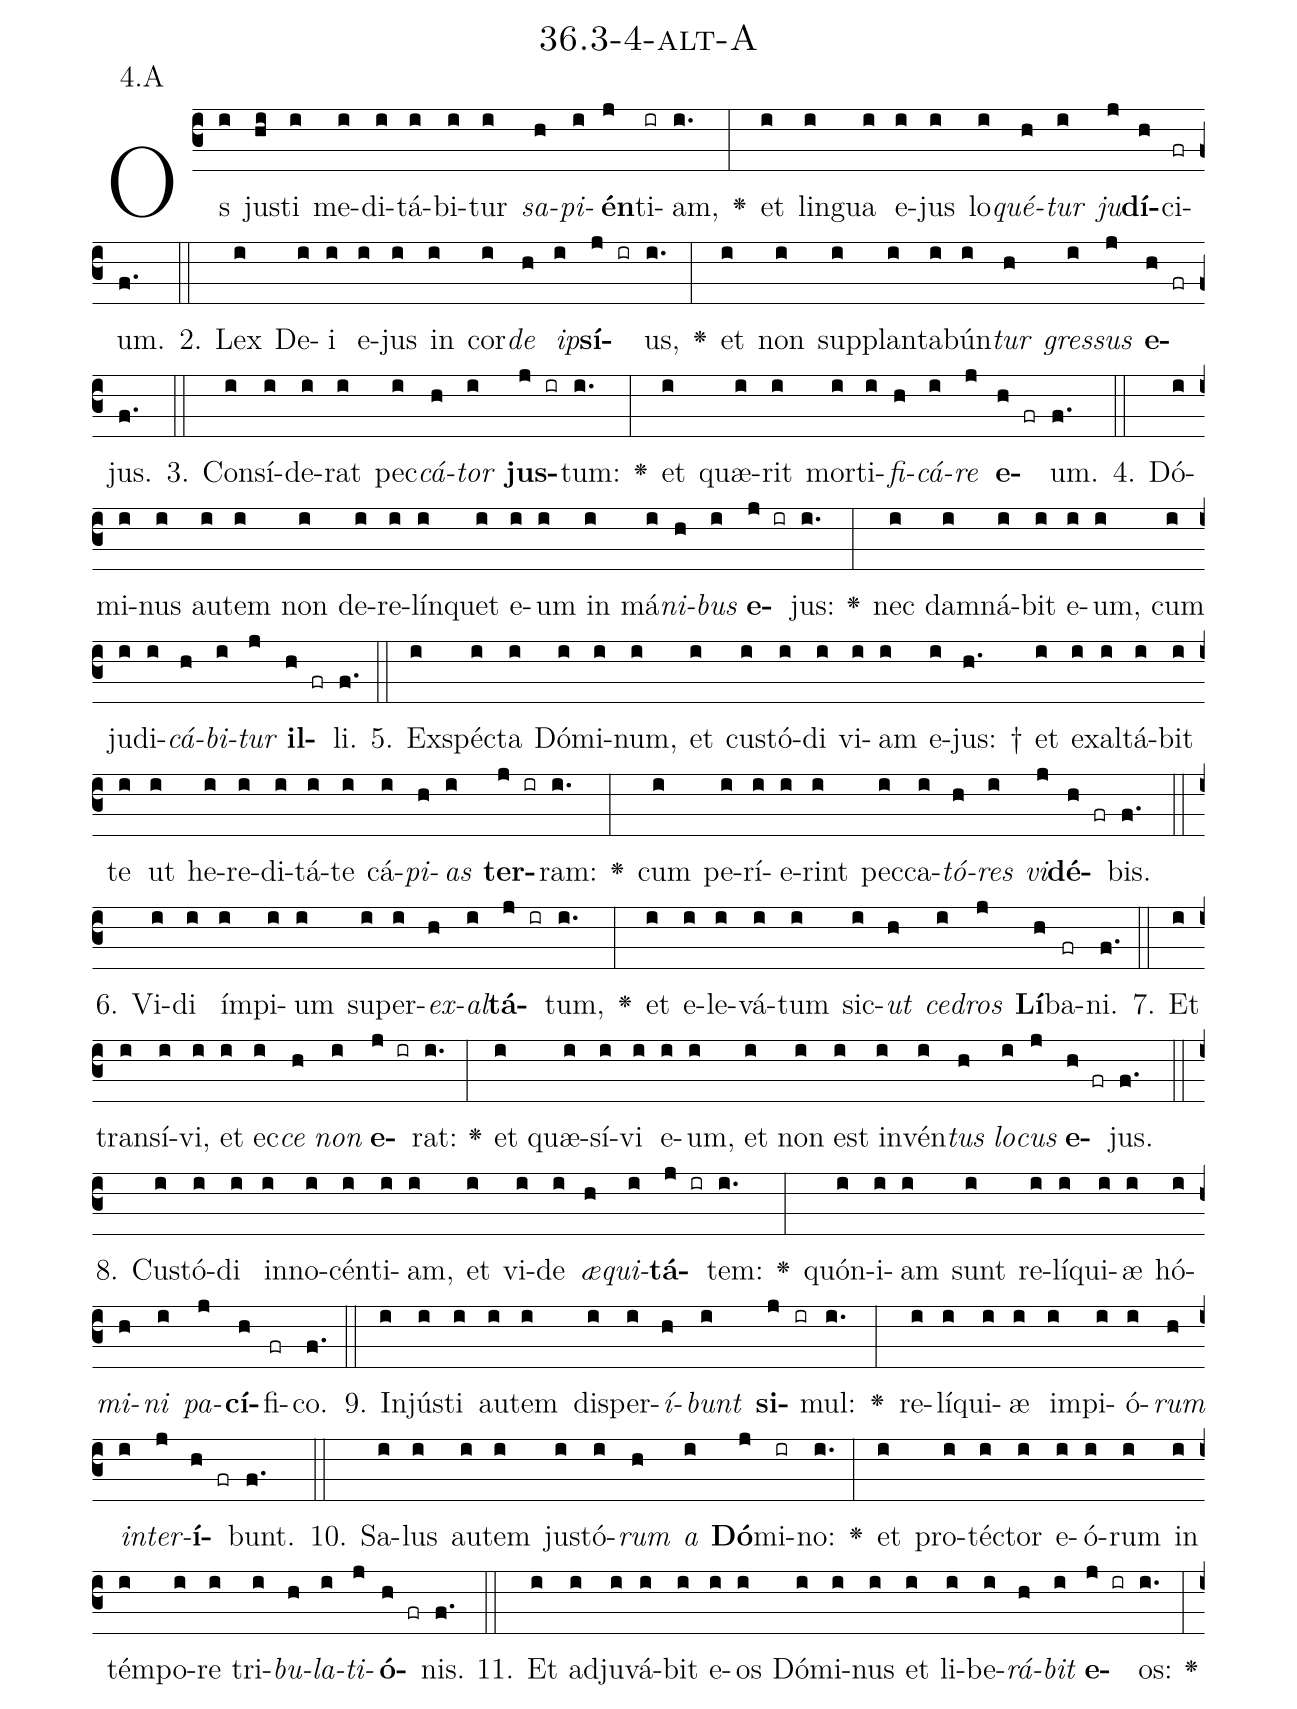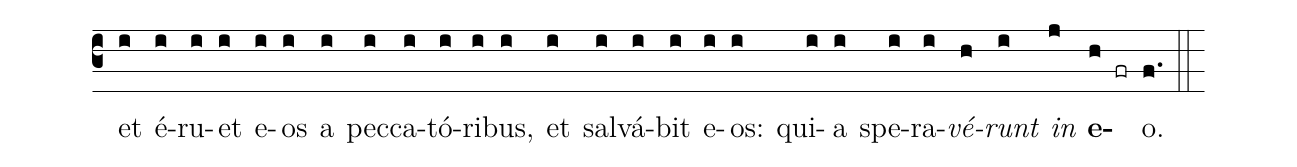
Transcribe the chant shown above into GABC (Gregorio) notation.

name: 36.3-4-alt-A;
annotation: 4.A;
%%
(c3)Os(i) jus(hi)ti(i) me(i)di(i)tá(i)bi(i)tur(i) <i>sa</i>(h)<i>pi</i>(i)<b>én</b>(j)ti(ir)am,(i.) <v>\greheightstar</v>(:) et(i) lin(i)gua(i) e(i)jus(i) lo(i)<i>qué</i>(h)<i>tur</i>(i) <i>ju</i>(j)<b>dí</b>(h)ci(fr)um.(f.) (::)
2. Lex(i) De(i)i(i) e(i)jus(i) in(i) cor(i)<i>de</i>(h) <i>ip</i>(i)<b>sí</b>(j ir)us,(i.) <v>\greheightstar</v>(:) et(i) non(i) sup(i)plan(i)ta(i)bún(i)<i>tur</i>(h) <i>gres</i>(i)<i>sus</i>(j) <b>e</b>(h fr)jus.(f.) (::)
3. Con(i)sí(i)de(i)rat(i) pec(i)<i>cá</i>(h)<i>tor</i>(i) <b>jus</b>(j ir)tum:(i.) <v>\greheightstar</v>(:) et(i) quæ(i)rit(i) mor(i)ti(i)<i>fi</i>(h)<i>cá</i>(i)<i>re</i>(j) <b>e</b>(h fr)um.(f.) (::)
4. Dó(i)mi(i)nus(i) au(i)tem(i) non(i) de(i)re(i)lín(i)quet(i) e(i)um(i) in(i) má(i)<i>ni</i>(h)<i>bus</i>(i) <b>e</b>(j ir)jus:(i.) <v>\greheightstar</v>(:) nec(i) dam(i)ná(i)bit(i) e(i)um,(i) cum(i) ju(i)di(i)<i>cá</i>(h)<i>bi</i>(i)<i>tur</i>(j) <b>il</b>(h fr)li.(f.) (::)
5. Ex(i)spéc(i)ta(i) Dó(i)mi(i)num,(i) et(i) cus(i)tó(i)di(i) vi(i)am(i) e(i)jus: †(h.) et(i) ex(i)al(i)tá(i)bit(i) te(i) ut(i) he(i)re(i)di(i)tá(i)te(i) cá(i)<i>pi</i>(h)<i>as</i>(i) <b>ter</b>(j ir)ram:(i.) <v>\greheightstar</v>(:) cum(i) pe(i)rí(i)e(i)rint(i) pec(i)ca(i)<i>tó</i>(h)<i>res</i>(i) <i>vi</i>(j)<b>dé</b>(h fr)bis.(f.) (::)
6. Vi(i)di(i) ím(i)pi(i)um(i) su(i)per(i)<i>ex</i>(h)<i>al</i>(i)<b>tá</b>(j ir)tum,(i.) <v>\greheightstar</v>(:) et(i) e(i)le(i)vá(i)tum(i) sic(i)<i>ut</i>(h) <i>ce</i>(i)<i>dros</i>(j) <b>Lí</b>(h)ba(fr)ni.(f.) (::)
7. Et(i) trans(i)í(i)vi,(i) et(i) ec(i)<i>ce</i>(h) <i>non</i>(i) <b>e</b>(j ir)rat:(i.) <v>\greheightstar</v>(:) et(i) quæ(i)sí(i)vi(i) e(i)um,(i) et(i) non(i) est(i) in(i)vén(i)<i>tus</i>(h) <i>lo</i>(i)<i>cus</i>(j) <b>e</b>(h fr)jus.(f.) (::)
8. Cus(i)tó(i)di(i) in(i)no(i)cén(i)ti(i)am,(i) et(i) vi(i)de(i) <i>æ</i>(h)<i>qui</i>(i)<b>tá</b>(j ir)tem:(i.) <v>\greheightstar</v>(:) quón(i)i(i)am(i) sunt(i) re(i)lí(i)qui(i)æ(i) hó(i)<i>mi</i>(h)<i>ni</i>(i) <i>pa</i>(j)<b>cí</b>(h)fi(fr)co.(f.) (::)
9. In(i)jús(i)ti(i) au(i)tem(i) dis(i)per(i)<i>í</i>(h)<i>bunt</i>(i) <b>si</b>(j ir)mul:(i.) <v>\greheightstar</v>(:) re(i)lí(i)qui(i)æ(i) im(i)pi(i)ó(i)<i>rum</i>(h) <i>in</i>(i)<i>ter</i>(j)<b>í</b>(h fr)bunt.(f.) (::)
10. Sa(i)lus(i) au(i)tem(i) jus(i)tó(i)<i>rum</i>(h) <i>a</i>(i) <b>Dó</b>(j)mi(ir)no:(i.) <v>\greheightstar</v>(:) et(i) pro(i)téc(i)tor(i) e(i)ó(i)rum(i) in(i) tém(i)po(i)re(i) tri(i)<i>bu</i>(h)<i>la</i>(i)<i>ti</i>(j)<b>ó</b>(h fr)nis.(f.) (::)
11. Et(i) ad(i)ju(i)vá(i)bit(i) e(i)os(i) Dó(i)mi(i)nus(i) et(i) li(i)be(i)<i>rá</i>(h)<i>bit</i>(i) <b>e</b>(j ir)os:(i.) <v>\greheightstar</v>(:) et(i) é(i)ru(i)et(i) e(i)os(i) a(i) pec(i)ca(i)tó(i)ri(i)bus,(i) et(i) sal(i)vá(i)bit(i) e(i)os:(i) qui(i)a(i) spe(i)ra(i)<i>vé</i>(h)<i>runt</i>(i) <i>in</i>(j) <b>e</b>(h fr)o.(f.) (::)
